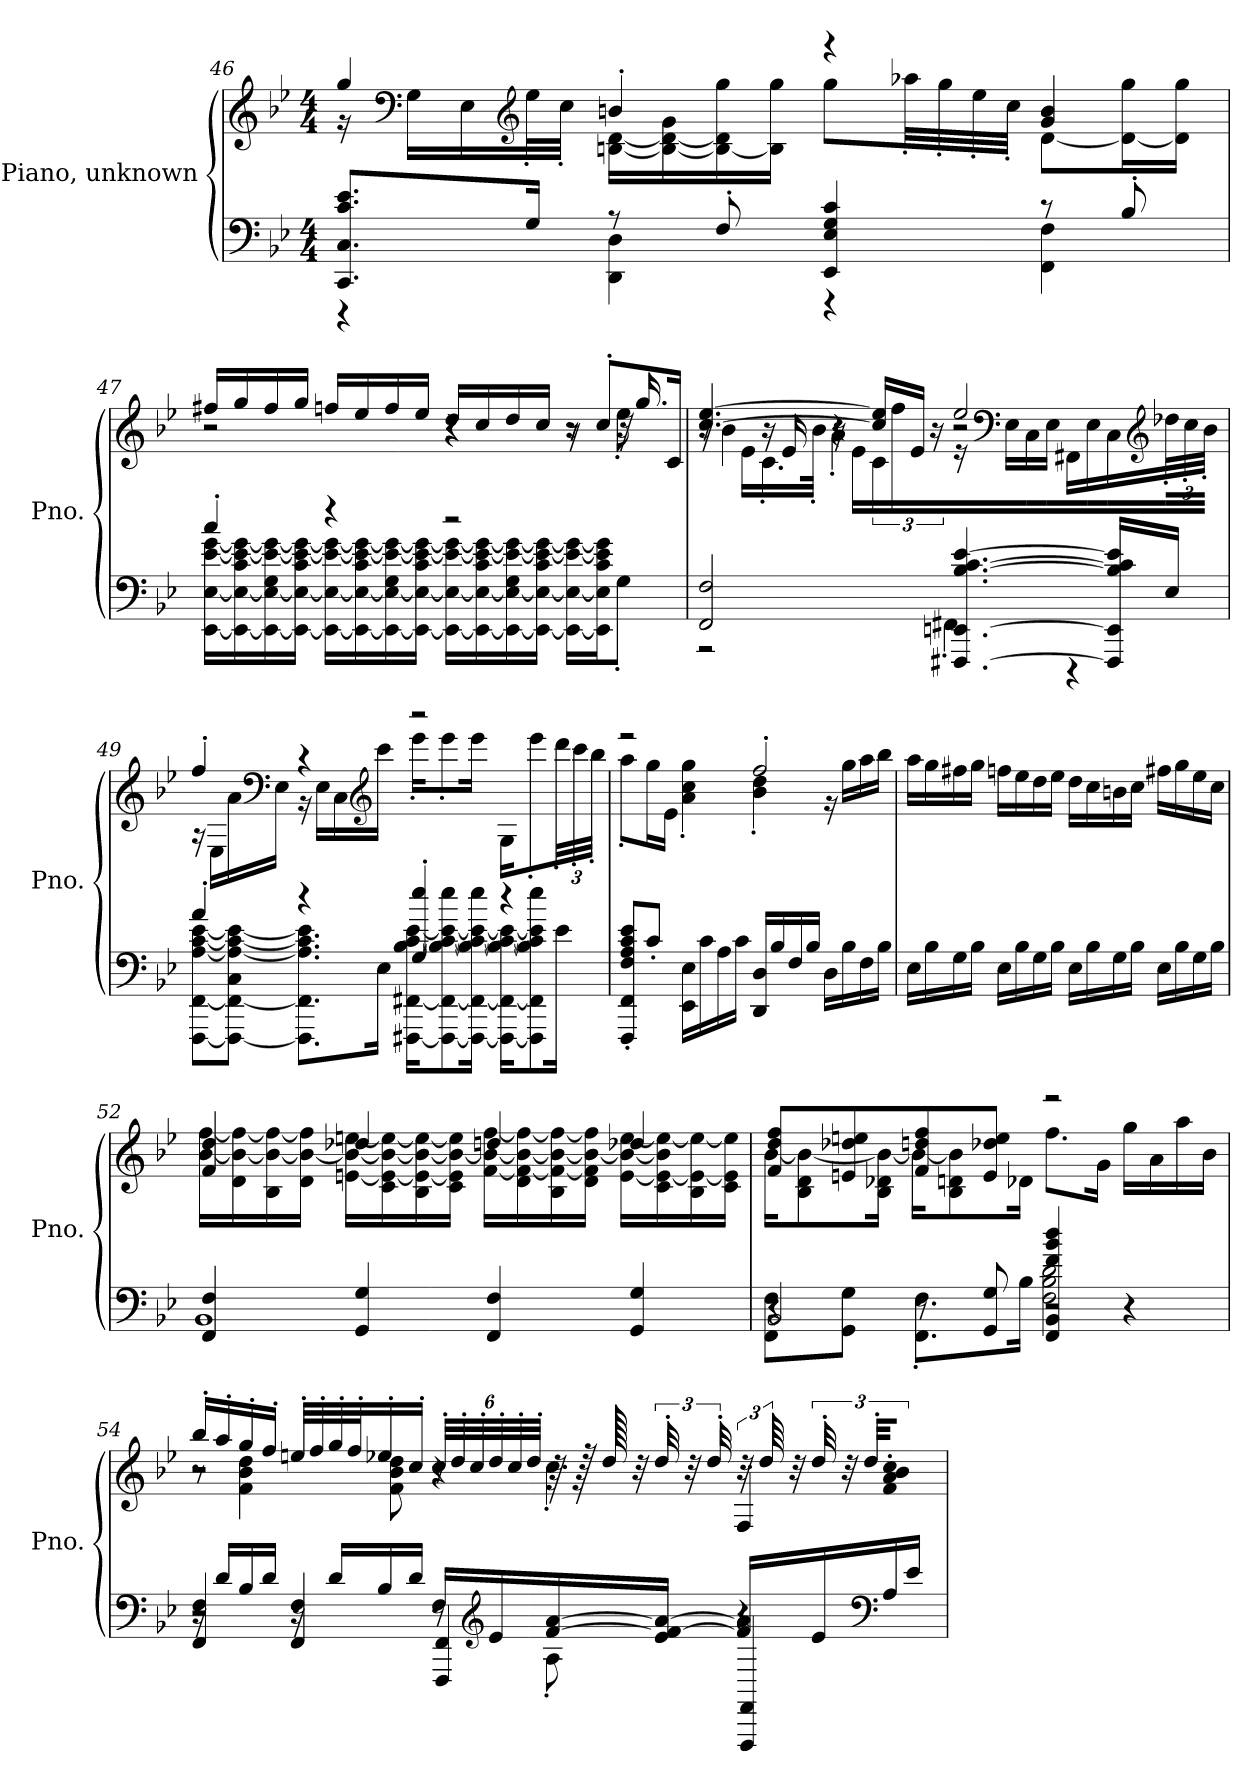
**kern	**kern
*part1	*part1
*staff2	*staff1
*I"Piano, unknown	*
*I'Pno.	*
!!LO:LB:g=z
*clefF4	*clefG2
*k[b-e-]	*k[b-e-]
*M4/4	*M4/4
=46	=46
*^	*^
8.CC/ 8.C/ 8.c/ 8.e-/L	4r	4gg/	16r
*	*	*clefF4	*
.	.	.	16G\LL
.	.	.	16E-\
*	*	*clefG2	*
16G/Jk	.	.	32ee-'\L
.	.	.	32cc'\JJJ
8r	4DD\ 4D\	4bn'/	[16Bn\ [16d\LL
.	.	.	16B\_ 16d\_ 16g\
8F'/	.	.	16B\_ 16d\] 16gg\
.	.	.	16B\] 16gg\JJ
4EE-/ 4E-/ 4G/ 4c/	4r	4r	8gg\L
.	.	.	32aa-X'\LL
.	.	.	32gg'\
.	.	.	32ee-'\
.	.	.	32cc'\JJJ
8r	4FF\ 4F\	4g/ 4b/	[8d\L
8B-'/	.	.	16d\_ 16gg\L
.	.	.	16d\] 16gg\JJ
!!LO:LB:g=z
=47	=47	=47	=47
*	*	*	*^
4cc'/	[16EE-\ [16E-\ [16e-\ [16g\LL	2r	2r	16ff#X/LL
.	16EE-\_ 16E-\_ 16c\ 16e-\_ 16g\_	.	.	16gg/
.	16EE-\_ 16E-\_ 16G\ 16e-\_ 16g\_	.	.	16ff#/
.	16EE-\_ 16E-\_ 16c\ 16e-\_ 16g\_JJ	.	.	16gg/JJ
4r	16EE-\_ 16E-\_ 16e-\_ 16g\_LL	.	.	16ffn/LL
.	16EE-\_ 16E-\_ 16c\ 16e-\_ 16g\_	.	.	16ee-/
.	16EE-\_ 16E-\_ 16G\ 16e-\_ 16g\_	.	.	16ff/
.	16EE-\_ 16E-\_ 16c\ 16e-\_ 16g\_JJ	.	.	16ee-/JJ
2r	16EE-\_ 16E-\_ 16e-\_ 16g\_LL	4r	4r	16dd/LL
.	16EE-\_ 16E-\_ 16c\ 16e-\_ 16g\_	.	.	16cc/
.	16EE-\_ 16E-\_ 16G\ 16e-\_ 16g\_	.	.	16dd/
.	16EE-\_ 16E-\_ 16c\ 16e-\_ 16g\_JJ	.	.	16cc/JJ
.	16EE-\_ 16E-\_ 16e-\_ 16g\_LL	8r	8r	16r
.	16EE-\] 16E-\] 16c\ 16e-\] 16g\]J	.	.	8cc'/L
.	8G'\J	32r	8ee-'\	.
.	.	16.gg/	.	.
.	.	.	.	16c/Jk
!!LO:LB:g=z
=48	=48	=48	=48	=48
*	*	*	*	*^
2FF/ 2F/	2r	[4.cc/ [4.ee-/	4b-\	8r	16r
.	.	.	.	.	16e-\LL
.	.	.	.	16r	16.c'\
.	.	.	.	16e-/	.
.	.	.	.	.	32b-'\JJk
.	.	.	4a'\	4r	16r
.	.	.	.	.	16e-\LL
.	.	16cc/] 16ee-/]LL	.	.	24c\
.	.	.	.	.	24ff\JJ
.	.	16e-/JJ	.	.	.
.	.	.	.	.	24r
[4.FFF#X/ [4.EEn/ [4.B-/ [4.c/ [4.e-/	4FF#X'\	2ee-/	2r	2r	16r
*	*	*clefF4	*	*	*
.	.	.	.	.	16E-\LL
.	.	.	.	.	16C\
.	.	.	.	.	16E-\JJ
.	4r	.	.	.	16FF#X\LL
.	.	.	.	.	16E-\
16FFF#/] 16EE/] 16B-/] 16c/] 16e-/]LL	.	.	.	.	16C\
*	*	*clefG2	*	*	*
*	*	*	*	*	*Xbrackettup
16E-/JJ	.	.	.	.	48dd-X'\L
.	.	.	.	.	48cc'\
.	.	.	.	.	48b-'\JJJ
*	*	*	*v	*v	*v
!!LO:PB:g=z
=49	=49	=49	=49
4a'/	[8FFF\ [8FF\ [8A\ [8c\ [8e-\L	4ff'/	16r
.	.	.	16E-\LL
.	8FFF\_ 8FF\_ 8C\ 8A\_ 8c\_ 8e-\_J	.	16a\
*	*	*clefF4	*
.	.	.	16E-\JJ
4r	8.FFF\] 8.FF\] 8.A\] 8.c\] 8.e-\]L	4r	16r
.	.	.	16E-\LL
.	.	.	16C\
*	*	*clefG2	*
.	16E-\Jk	.	16ccc\JJ
4G/' 4ee-/'	[16FFF#X\ [16FF#X\ [16B-\ [16c\ [16e-\KL	2r	16eee-'\KL
.	8FFF#\_ 8FF#\_ 8B-\_ 8c\_ 8e-\_ 8ee-\	.	8eee-'\
.	16FFF#\_ 16FF#\_ 16B-\_ 16c\_ 16e-\_ 16ee-\Jk	.	16eee-\Jk
4r	16FFF#\_ 16FF#\_ 16B-\_ 16c\_ 16e-\_KL	.	16G\KL
.	8FFF#\] 8FF#\] 8B-\] 8c\] 8e-\] 8ee-\	.	8eee-'\
.	16e-\Jk	.	48ddd'\LL
.	.	.	48ccc'\
.	.	.	48bb-'\JJJ
*v	*v	*	*
=50	=50	=50
8FFF/' 8FF/' 8F/' 8A/' 8c/' 8e-/'L	2r	8aa'\L
8c'/J	.	16gg\L
.	.	16e-\JJ
16EE-\ 16E-\LL	.	4a\' 4cc\' 4gg\'
16c\	.	.
16A\	.	.
16c\JJ	.	.
16DD/ 16D/LL	2ff'/	4b-\' 4dd\'
16B-/	.	.
16F/	.	.
16B-/JJ	.	.
16D\LL	.	16r
16B-\	.	16gg\LL
16F\	.	16aa\
16B-\JJ	.	16bb-\JJ
*	*v	*v
!!LO:LB:g=z
=51	=51
16E-\LL	16aa\LL
16B-\	16gg\
16G\	16ff#X\
16B-\JJ	16gg\JJ
16E-\LL	16ffn\LL
16B-\	16ee-\
16G\	16dd\
16B-\JJ	16ee-\JJ
16E-\LL	16dd\LL
16B-\	16cc\
16G\	16bn\
16B-\JJ	16cc\JJ
16E-\LL	16ff#X\LL
16B-\	16gg\
16G\	16ee-\
16B-\JJ	16cc\JJ
!!LO:LB:g=z
=52	=52
*^	*^
4FF/ 4F/	1BB-	4f/ 4dd/	[16b-\ [16ff\LL
.	.	.	16d\ 16b-\_ 16ff\_
.	.	.	16B-\ 16b-\_ 16ff\_
.	.	.	16d\ 16b-\_ 16ff\]JJ
4GG/ 4G/	.	4dd-X/	[16en\ 16b-\_ [16een\LL
.	.	.	16c\ 16e\_ 16b-\_ 16ee\_
.	.	.	16B-\ 16e\_ 16b-\_ 16ee\_
.	.	.	16c\ 16e\] 16b-\_ 16ee\]JJ
4FF/ 4F/	.	4ddn/	[16f\ 16b-\_ [16ff\LL
.	.	.	16d\ 16f\_ 16b-\_ 16ff\_
.	.	.	16B-\ 16f\_ 16b-\_ 16ff\_
.	.	.	16d\ 16f\] 16b-\_ 16ff\]JJ
4GG/ 4G/	.	4dd-X/	[16e\ 16b-\_ [16ee\LL
.	.	.	16c\ 16e\_ 16b-\] 16ee\_
.	.	.	16B-\ 16e\_ 16ee\_
.	.	.	16c\ 16e\] 16ee\]JJ
!!LO:LB:g=z	!!
=53	=53	=53	=53
*	*^	*	*
2BB-/	8FF\ 8F\L	4r	8f/ 8dd/ 8ff/L	[16b-\KL
.	.	.	.	8B-\ 8d\ 8b-\_
.	8GG\ 8G\J	.	8en/ 8dd-X/ 8een/	.
.	.	.	.	16B-\ 16d-X\ 16b-\_Jk
.	8.FF\' 8.F\'L	8r	8f/ 8ddn/ 8ff/	16b-\KL_
.	.	.	.	8B-\ 8dn\ 8b-\]
.	.	8GG/ 8G/	8e/ 8dd-X/ 8ee/J	.
.	16B-\Jk	.	.	16d-X\Jk
4FF/ 4BB-/ 4f/ 4b-/ 4dd/	2F\ 2B-\ 2d\	2r	2r	8.ff\L
.	.	.	.	16g\Jk
4r	.	.	.	16gg\LL
.	.	.	.	16a\
.	.	.	.	16aa\
.	.	.	.	16b-\JJ
!!LO:LB:g=z
=54	=54	=54	=54	=54
*	*	*	*	*^
16r	2r	4FF/ 4F/	16bb-'/LL	8r	2r
16d/LL	.	.	16aa'/	.	.
16B-/	.	.	16gg'/	4f\ 4b-\ 4dd\	.
16d/JJ	.	.	16ff'/JJ	.	.
16r	.	4FF/ 4F/	32een'/LLL	.	.
.	.	.	32ff'/	.	.
16d/LL	.	.	32gg'/	.	.
.	.	.	32ff'/J	.	.
16B-/	.	.	16ee-X'/	8f\ 8b-\ 8dd\	.
16d/JJ	.	.	16cc'/JJ	.	.
16F/LL	8r	4FFF/ 4FF/	48cc'/LLL	8r	4r
.	.	.	48dd'/	.	.
.	.	.	48cc'/	.	.
*clefG2	*	*	*	*	*
16e-/	.	.	48dd'/	.	.
.	.	.	48cc'/	.	.
.	.	.	48dd'/JJJ	.	.
[16f/ [16a/	8A'\	.	64r	4.cc'\	.
.	.	.	128r	.	.
.	.	.	128dd/	.	.
.	.	.	32r	.	.
*	*	*	*brackettup	*	*
16e-/ 16f/_ 16a/_JJ	.	.	48dd'/	.	.
.	.	.	48r	.	.
.	.	.	48dd'/	.	.
16f/] 16a/]LL	4r	4FFF/ 4FF/	48r	.	4F'/
.	.	.	96dd/	.	.
.	.	.	32r	.	.
16e-/	.	.	48dd'/	.	.
.	.	.	48r	.	.
.	.	.	48dd'/KKL	.	.
*clefF4	*	*	*	*	*
16A/	.	.	8f/' 8a/' 8b-/' 8cc/'J	.	.
16e-/JJ	.	.	.	.	.
*v	*v	*v	*	*	*
*	*v	*v	*v
=	=
*-	*-
